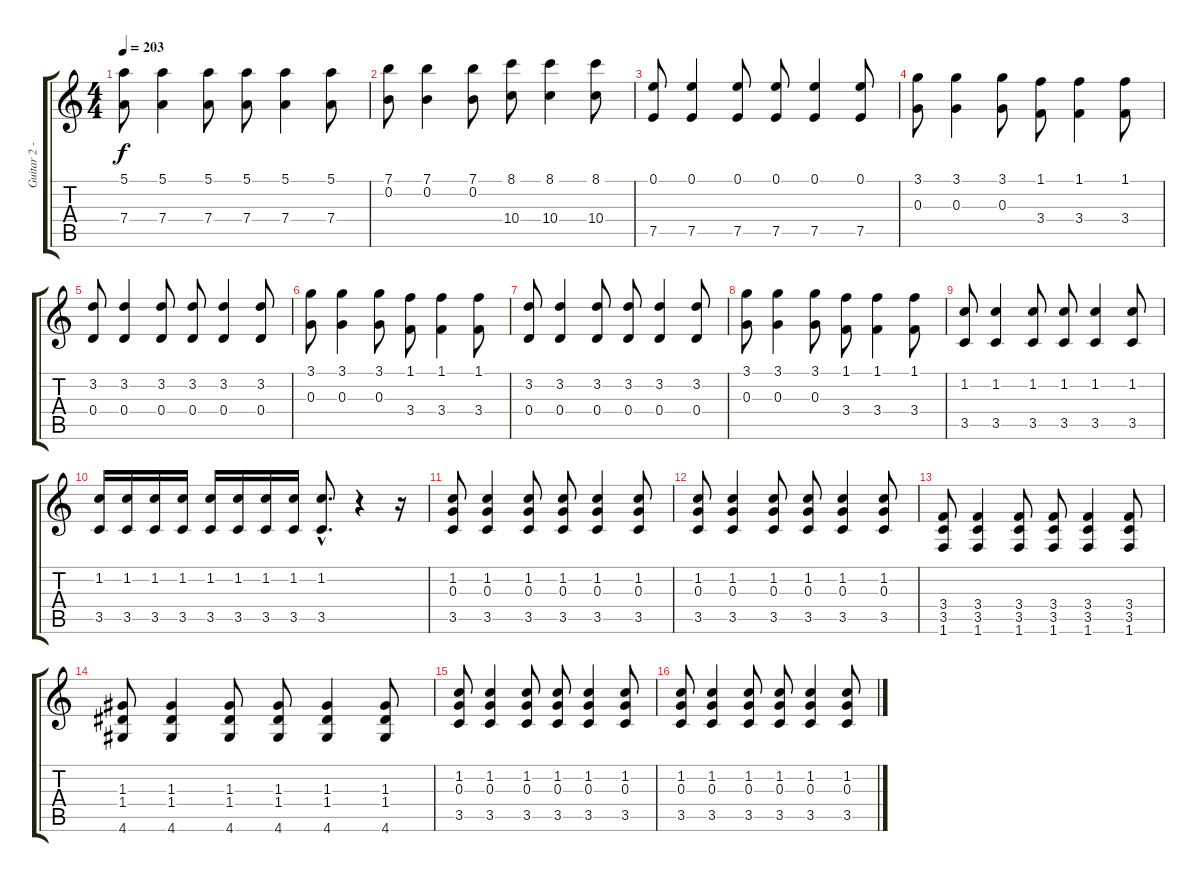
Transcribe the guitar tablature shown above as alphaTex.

\track ("Guitar 2 - Eric Melvin" "Guitar 2 -") {instrument distortionguitar}
\staff {score tabs}
\tuning (E4 B3 G3 D3 A2 E2) {hide}
\ts (4 4)
\tempo 203
\clef g2
\ks c
(5.1 7.4).8{dy f} (5.1 7.4).4 (5.1 7.4).8 (5.1 7.4).8 (5.1 7.4).4 (5.1 7.4).8 |
(7.1 0.2).8 (7.1 0.2).4 (7.1 0.2).8 (8.1 10.4).8 (8.1 10.4).4 (8.1 10.4).8 |
(0.1 7.5).8 (0.1 7.5).4 (0.1 7.5).8 (0.1 7.5).8 (0.1 7.5).4 (0.1 7.5).8 |
(3.1 0.3).8 (3.1 0.3).4 (3.1 0.3).8 (1.1 3.4).8 (1.1 3.4).4 (1.1 3.4).8 |
(3.2 0.4).8 (3.2 0.4).4 (3.2 0.4).8 (3.2 0.4).8 (3.2 0.4).4 (3.2 0.4).8 |
(3.1 0.3).8 (3.1 0.3).4 (3.1 0.3).8 (1.1 3.4).8 (1.1 3.4).4 (1.1 3.4).8 |
(3.2 0.4).8 (3.2 0.4).4 (3.2 0.4).8 (3.2 0.4).8 (3.2 0.4).4 (3.2 0.4).8 |
(3.1 0.3).8 (3.1 0.3).4 (3.1 0.3).8 (1.1 3.4).8 (1.1 3.4).4 (1.1 3.4).8 |
(1.2 3.5).8 (1.2 3.5).4 (1.2 3.5).8 (1.2 3.5).8 (1.2 3.5).4 (1.2 3.5).8 |
(1.2 3.5).16 (1.2 3.5).16 (1.2 3.5).16 (1.2 3.5).16 (1.2 3.5).16 (1.2 3.5).16 (1.2 3.5).16 (1.2 3.5).16 (1.2{hac} 3.5{hac}).8{d} r.4 r.16 |
(1.2 0.3 3.5).8 (1.2 0.3 3.5).4 (1.2 0.3 3.5).8 (1.2 0.3 3.5).8 (1.2 0.3 3.5).4 (1.2 0.3 3.5).8 |
(1.2 0.3 3.5).8 (1.2 0.3 3.5).4 (1.2 0.3 3.5).8 (1.2 0.3 3.5).8 (1.2 0.3 3.5).4 (1.2 0.3 3.5).8 |
(3.4 3.5 1.6).8 (3.4 3.5 1.6).4 (3.4 3.5 1.6).8 (3.4 3.5 1.6).8 (3.4 3.5 1.6).4 (3.4 3.5 1.6).8 |
(1.3 1.4 4.6).8 (1.3 1.4 4.6).4 (1.3 1.4 4.6).8 (1.3 1.4 4.6).8 (1.3 1.4 4.6).4 (1.3 1.4 4.6).8 |
(1.2 0.3 3.5).8 (1.2 0.3 3.5).4 (1.2 0.3 3.5).8 (1.2 0.3 3.5).8 (1.2 0.3 3.5).4 (1.2 0.3 3.5).8 |
(1.2 0.3 3.5).8 (1.2 0.3 3.5).4 (1.2 0.3 3.5).8 (1.2 0.3 3.5).8 (1.2 0.3 3.5).4 (1.2 0.3 3.5).8
